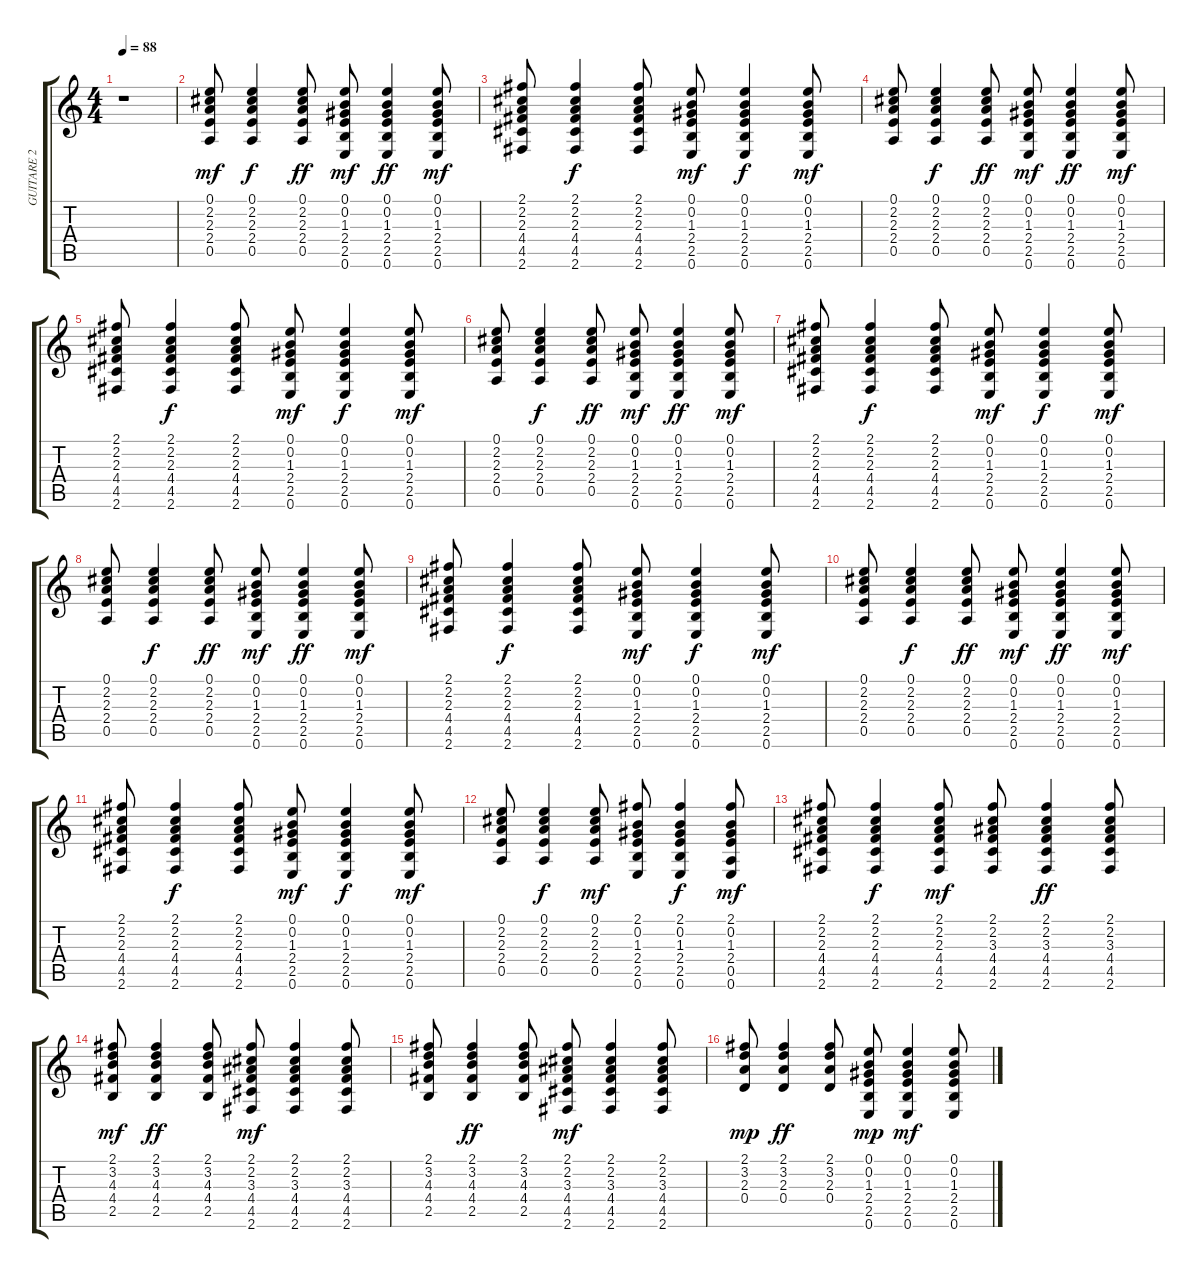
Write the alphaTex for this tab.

\track ("GUITARE 2" "GUITARE 2") {instrument acousticguitarsteel}
\staff {score tabs}
\tuning (E4 B3 G3 D3 A2 E2) {hide}
\ts (4 4)
\tempo 88
\clef g2
\ks c
r.1{dy mf instrument acousticguitarsteel} |
(0.1 2.2 2.3 2.4 0.5).8 (0.1 2.2 2.3 2.4 0.5).4{dy f} (0.1 2.2 2.3 2.4 0.5).8{dy ff} (0.1 0.2 1.3 2.4 2.5 0.6).8{dy mf} (0.1 0.2 1.3 2.4 2.5 0.6).4{dy ff} (0.1 0.2 1.3 2.4 2.5 0.6).8{dy mf} |
(2.1 2.2 2.3 4.4 4.5 2.6).8 (2.1 2.2 2.3 4.4 4.5 2.6).4{dy f} (2.1 2.2 2.3 4.4 4.5 2.6).8 (0.1 0.2 1.3 2.4 2.5 0.6).8{dy mf} (0.1 0.2 1.3 2.4 2.5 0.6).4{dy f} (0.1 0.2 1.3 2.4 2.5 0.6).8{dy mf} |
(0.1 2.2 2.3 2.4 0.5).8 (0.1 2.2 2.3 2.4 0.5).4{dy f} (0.1 2.2 2.3 2.4 0.5).8{dy ff} (0.1 0.2 1.3 2.4 2.5 0.6).8{dy mf} (0.1 0.2 1.3 2.4 2.5 0.6).4{dy ff} (0.1 0.2 1.3 2.4 2.5 0.6).8{dy mf} |
(2.1 2.2 2.3 4.4 4.5 2.6).8 (2.1 2.2 2.3 4.4 4.5 2.6).4{dy f} (2.1 2.2 2.3 4.4 4.5 2.6).8 (0.1 0.2 1.3 2.4 2.5 0.6).8{dy mf} (0.1 0.2 1.3 2.4 2.5 0.6).4{dy f} (0.1 0.2 1.3 2.4 2.5 0.6).8{dy mf} |
(0.1 2.2 2.3 2.4 0.5).8 (0.1 2.2 2.3 2.4 0.5).4{dy f} (0.1 2.2 2.3 2.4 0.5).8{dy ff} (0.1 0.2 1.3 2.4 2.5 0.6).8{dy mf} (0.1 0.2 1.3 2.4 2.5 0.6).4{dy ff} (0.1 0.2 1.3 2.4 2.5 0.6).8{dy mf} |
(2.1 2.2 2.3 4.4 4.5 2.6).8 (2.1 2.2 2.3 4.4 4.5 2.6).4{dy f} (2.1 2.2 2.3 4.4 4.5 2.6).8 (0.1 0.2 1.3 2.4 2.5 0.6).8{dy mf} (0.1 0.2 1.3 2.4 2.5 0.6).4{dy f} (0.1 0.2 1.3 2.4 2.5 0.6).8{dy mf} |
(0.1 2.2 2.3 2.4 0.5).8 (0.1 2.2 2.3 2.4 0.5).4{dy f} (0.1 2.2 2.3 2.4 0.5).8{dy ff} (0.1 0.2 1.3 2.4 2.5 0.6).8{dy mf} (0.1 0.2 1.3 2.4 2.5 0.6).4{dy ff} (0.1 0.2 1.3 2.4 2.5 0.6).8{dy mf} |
(2.1 2.2 2.3 4.4 4.5 2.6).8 (2.1 2.2 2.3 4.4 4.5 2.6).4{dy f} (2.1 2.2 2.3 4.4 4.5 2.6).8 (0.1 0.2 1.3 2.4 2.5 0.6).8{dy mf} (0.1 0.2 1.3 2.4 2.5 0.6).4{dy f} (0.1 0.2 1.3 2.4 2.5 0.6).8{dy mf} |
(0.1 2.2 2.3 2.4 0.5).8 (0.1 2.2 2.3 2.4 0.5).4{dy f} (0.1 2.2 2.3 2.4 0.5).8{dy ff} (0.1 0.2 1.3 2.4 2.5 0.6).8{dy mf} (0.1 0.2 1.3 2.4 2.5 0.6).4{dy ff} (0.1 0.2 1.3 2.4 2.5 0.6).8{dy mf} |
(2.1 2.2 2.3 4.4 4.5 2.6).8 (2.1 2.2 2.3 4.4 4.5 2.6).4{dy f} (2.1 2.2 2.3 4.4 4.5 2.6).8 (0.1 0.2 1.3 2.4 2.5 0.6).8{dy mf} (0.1 0.2 1.3 2.4 2.5 0.6).4{dy f} (0.1 0.2 1.3 2.4 2.5 0.6).8{dy mf} |
(0.1 2.2 2.3 2.4 0.5).8 (0.1 2.2 2.3 2.4 0.5).4{dy f} (0.1 2.2 2.3 2.4 0.5).8{dy mf} (2.1 0.2 1.3 2.4 2.5 0.6).8 (2.1 0.2 1.3 2.4 2.5 0.6).4{dy f} (2.1 0.2 1.3 2.4 0.5 0.6).8{dy mf} |
(2.1 2.2 2.3 4.4 4.5 2.6).8 (2.1 2.2 2.3 4.4 4.5 2.6).4{dy f} (2.1 2.2 2.3 4.4 4.5 2.6).8{dy mf} (2.1 2.2 3.3 4.4 4.5 2.6).8 (2.1 2.2 3.3 4.4 4.5 2.6).4{dy ff} (2.1 2.2 3.3 4.4 4.5 2.6).8 |
(2.1 3.2 4.3 4.4 2.5).8{dy mf} (2.1 3.2 4.3 4.4 2.5).4{dy ff} (2.1 3.2 4.3 4.4 2.5).8 (2.1 2.2 3.3 4.4 4.5 2.6).8{dy mf} (2.1 2.2 3.3 4.4 4.5 2.6).4 (2.1 2.2 3.3 4.4 4.5 2.6).8 |
(2.1 3.2 4.3 4.4 2.5).8 (2.1 3.2 4.3 4.4 2.5).4{dy ff} (2.1 3.2 4.3 4.4 2.5).8 (2.1 2.2 3.3 4.4 4.5 2.6).8{dy mf} (2.1 2.2 3.3 4.4 4.5 2.6).4 (2.1 2.2 3.3 4.4 4.5 2.6).8 |
(2.1 3.2 2.3 0.4).8{dy mp} (2.1 3.2 2.3 0.4).4{dy ff} (2.1 3.2 2.3 0.4).8 (0.1 0.2 1.3 2.4 2.5 0.6).8{dy mp} (0.1 0.2 1.3 2.4 2.5 0.6).4{dy mf} (0.1 0.2 1.3 2.4 2.5 0.6).8
